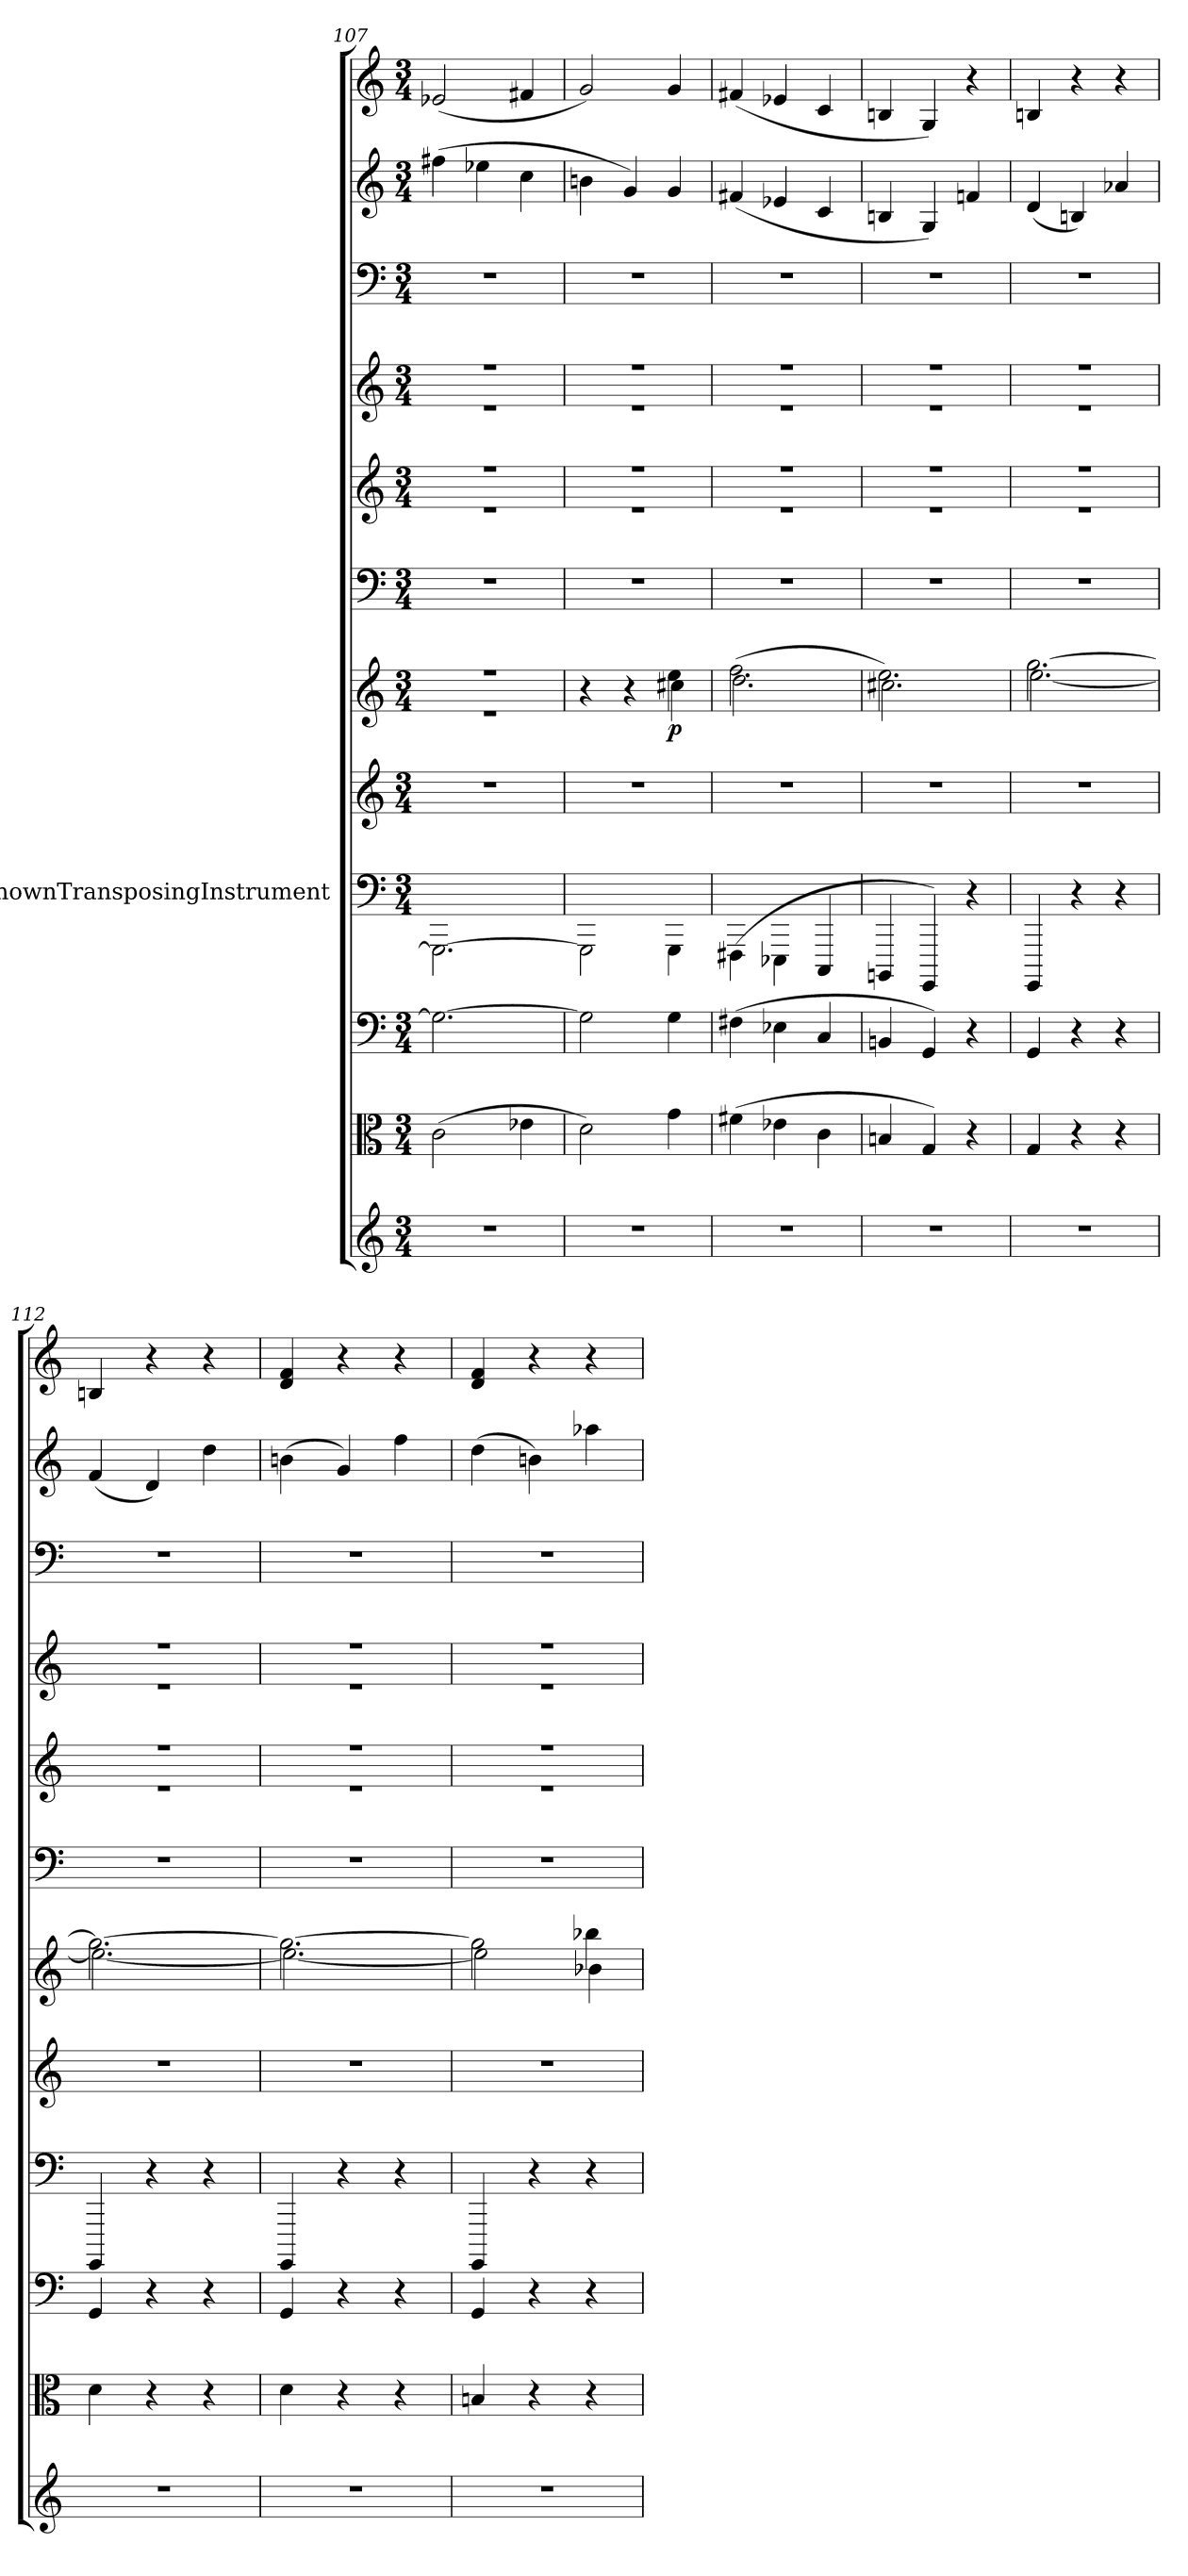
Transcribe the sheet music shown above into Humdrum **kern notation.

**kern	**kern	**kern	**kern	**kern	**kern	**dynam	**kern	**kern	**kern	**kern	**kern	**kern
*part12	*part11	*part10	*part9	*part8	*part7	*part7	*part6	*part5	*part4	*part3	*part2	*part1
*staff12	*staff11	*staff10	*staff9	*staff8	*staff7	*staff7	*staff6	*staff5	*staff4	*staff3	*staff2	*staff1
*	*	*	*I"UnknownTransposingInstrument	*	*	*	*	*	*	*	*	*
*clefG2	*clefC3	*clefF4	*clefF4	*clefG2	*clefG2	*	*clefF4	*clefG2	*clefG2	*clefF4	*clefG2	*clefG2
*	*	*	*ITrd-7c-12	*	*	*	*	*	*	*	*	*
*k[]	*k[]	*k[]	*k[]	*k[]	*k[]	*	*k[]	*k[]	*k[]	*k[]	*k[]	*k[]
*C:	*C:	*C:	*C:	*C:	*	*	*	*C:	*C:	*C:	*C:	*C:
*M3/4	*M3/4	*M3/4	*M3/4	*M3/4	*M3/4	*	*M3/4	*M3/4	*M3/4	*M3/4	*M3/4	*M3/4
=107	=107	=107	=107	=107	=107	=107	=107	=107	=107	=107	=107	=107
*	*	*	*	*	*^	*	*	*^	*^	*	*	*
2.r	(2c\	2.G\_	2.GG\_	2.r	2.r	2.r	.	2.r	2.r	2.r	2.r	2.r	2.r	(4ff#X\	(2e-X/
.	.	.	.	.	.	.	.	.	.	.	.	.	.	4ee-X\	.
.	4e-X\	.	.	.	.	.	.	.	.	.	.	.	.	4cc\	4f#X/
=108	=108	=108	=108	=108	=108	=108	=108	=108	=108	=108	=108	=108	=108	=108	=108
2.r	2d\)	2G\]	2GG\]	2.r	4r	2ryy	.	2.r	2.r	2.r	2.r	2.r	2.r	4bn\	2g/)
.	.	.	.	.	4r	.	.	.	.	.	.	.	.	4g/)	.
.	4g\	4G\	4GG\	.	4ee\	4cc#X\	p	.	.	.	.	.	.	4g/	4g/
=109	=109	=109	=109	=109	=109	=109	=109	=109	=109	=109	=109	=109	=109	=109	=109
2.r	(4f#X\	(4F#X\	(4FF#X\	2.r	(2.ff\	2.dd\	.	2.r	2.r	2.r	2.r	2.r	2.r	(4f#X/	(4f#X/
.	4e-X\	4E-X\	4EE-X\	.	.	.	.	.	.	.	.	.	.	4e-X/	4e-X/
.	4c\	4C/	4CC/	.	.	.	.	.	.	.	.	.	.	4c/	4c/
=110	=110	=110	=110	=110	=110	=110	=110	=110	=110	=110	=110	=110	=110	=110	=110
2.r	4Bn/	4BBn/	4BBBn/	2.r	2.ee\)	2.cc#X\	.	2.r	2.r	2.r	2.r	2.r	2.r	4Bn/	4Bn/
.	4G/)	4GG/)	4GGG/)	.	.	.	.	.	.	.	.	.	.	4G/)	4G/)
.	4r	4r	4r	.	.	.	.	.	.	.	.	.	.	4fn/	4r
=111	=111	=111	=111	=111	=111	=111	=111	=111	=111	=111	=111	=111	=111	=111	=111
2.r	4G/	4GG/	4GGG/	2.r	[2.gg\	[2.ee\	.	2.r	2.r	2.r	2.r	2.r	2.r	(4d/	4Bn/
.	4r	4r	4r	.	.	.	.	.	.	.	.	.	.	4Bn/)	4r
.	4r	4r	4r	.	.	.	.	.	.	.	.	.	.	4a-X/	4r
=112	=112	=112	=112	=112	=112	=112	=112	=112	=112	=112	=112	=112	=112	=112	=112
2.r	4d\	4GG/	4GGG/	2.r	2.gg\_	2.ee\_	.	2.r	2.r	2.r	2.r	2.r	2.r	(4f/	4Bn/
.	4r	4r	4r	.	.	.	.	.	.	.	.	.	.	4d/)	4r
.	4r	4r	4r	.	.	.	.	.	.	.	.	.	.	4dd\	4r
=113	=113	=113	=113	=113	=113	=113	=113	=113	=113	=113	=113	=113	=113	=113	=113
2.r	4d\	4GG/	4GGG/	2.r	2.gg\_	2.ee\_	.	2.r	2.r	2.r	2.r	2.r	2.r	(4bn\	4d/ 4f/
.	4r	4r	4r	.	.	.	.	.	.	.	.	.	.	4g/)	4r
.	4r	4r	4r	.	.	.	.	.	.	.	.	.	.	4ff\	4r
=114	=114	=114	=114	=114	=114	=114	=114	=114	=114	=114	=114	=114	=114	=114	=114
2.r	4Bn/	4GG/	4GGG/	2.r	2gg\]	2ee\]	.	2.r	2.r	2.r	2.r	2.r	2.r	(4dd\	4d/ 4f/
.	4r	4r	4r	.	.	.	.	.	.	.	.	.	.	4bn\)	4r
.	4r	4r	4r	.	4bb-X\	4b-X\	.	.	.	.	.	.	.	4aa-X\	4r
*	*	*	*	*	*	*	*	*	*v	*v	*	*	*	*	*
*	*	*	*	*	*v	*v	*	*	*	*v	*v	*	*	*
=	=	=	=	=	=	=	=	=	=	=	=	=
*-	*-	*-	*-	*-	*-	*-	*-	*-	*-	*-	*-	*-
